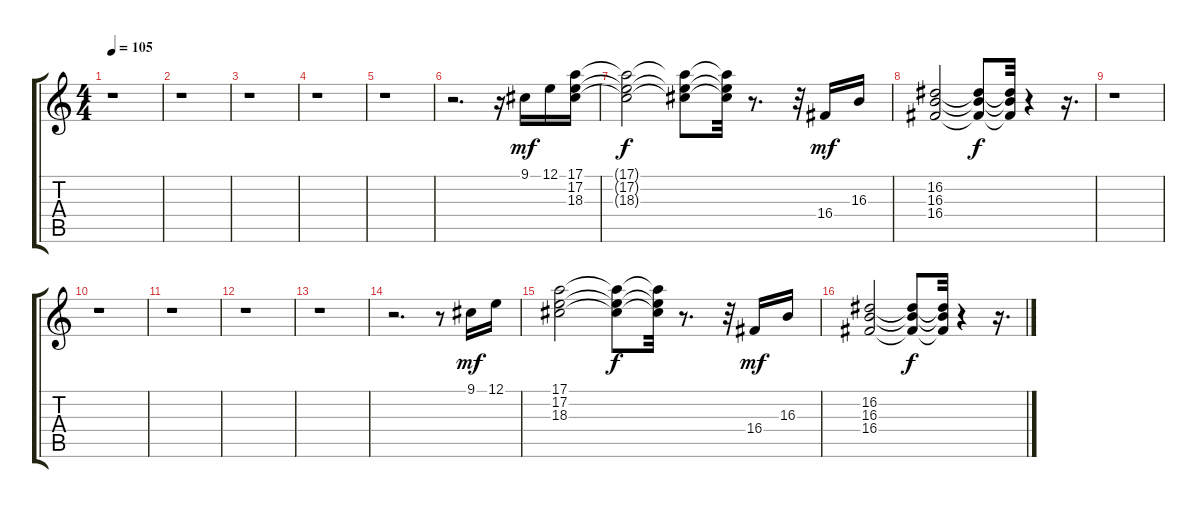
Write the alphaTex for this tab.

\track "" {instrument lead8bassandlead}
\staff {score tabs}
\tuning (E4 B3 G3 D3 A2 E2) {hide}
\ts (4 4)
\tempo 105
\clef g2
\ks c
r.1{dy f} |
r.1 |
r.1 |
r.1 |
r.1 |
r.2{d} r.16 9.1.16{dy mf} 12.1.16 (17.1 17.2 18.3).16 |
(17.1{t} 17.2{t} 18.3{t}).2{dy f} (17.1{t} 17.2{t} 18.3{t}).8 (17.1{t} 17.2{t} 18.3{t}).32 r.8{d} r.32 16.4.16{dy mf} 16.3.16 |
(16.2 16.3 16.4).2 (16.2{t} 16.3{t} 16.4{t}).8{dy f} (16.2{t} 16.3{t} 16.4{t}).32 r.4 r.16{d} |
r.1 |
r.1 |
r.1 |
r.1 |
r.1 |
r.2{d} r.8 9.1.16{dy mf} 12.1.16 |
(17.1 17.2 18.3).2 (17.1{t} 17.2{t} 18.3{t}).8{dy f} (17.1{t} 17.2{t} 18.3{t}).32 r.8{d} r.32 16.4.16{dy mf} 16.3.16 |
(16.2 16.3 16.4).2 (16.2{t} 16.3{t} 16.4{t}).8{dy f} (16.2{t} 16.3{t} 16.4{t}).32 r.4 r.16{d}
